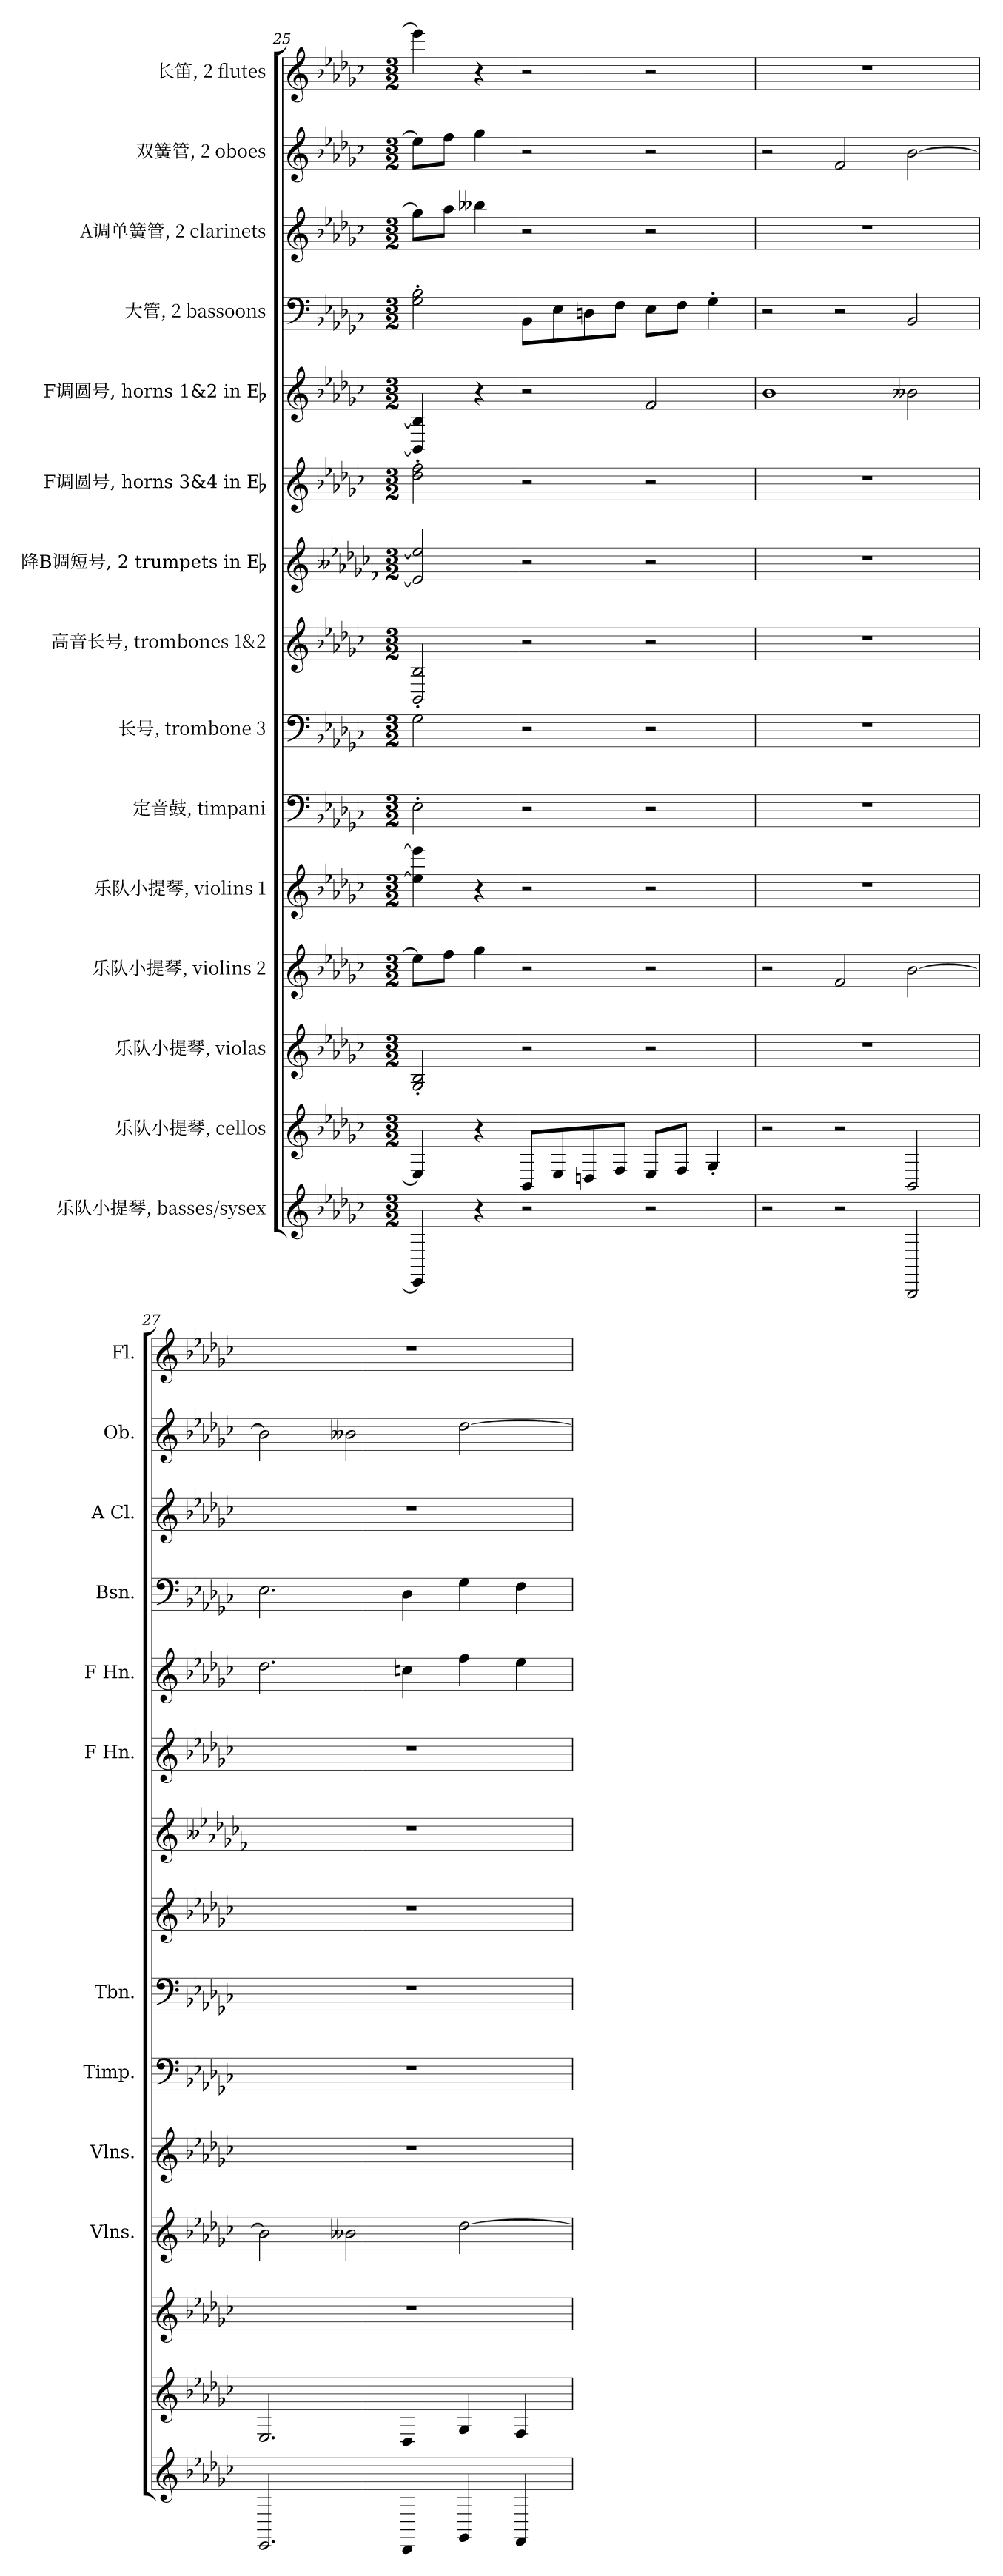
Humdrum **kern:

**kern	**kern	**kern	**kern	**kern	**kern	**kern	**kern	**kern	**kern	**kern	**kern	**kern	**kern	**kern
*part15	*part14	*part13	*part12	*part11	*part10	*part9	*part8	*part7	*part6	*part5	*part4	*part3	*part2	*part1
*staff15	*staff14	*staff13	*staff12	*staff11	*staff10	*staff9	*staff8	*staff7	*staff6	*staff5	*staff4	*staff3	*staff2	*staff1
*I"乐队小提琴, basses/sysex	*I"乐队小提琴, cellos	*I"乐队小提琴, violas	*I"乐队小提琴, violins 2	*I"乐队小提琴, violins 1	*I"定音鼓, timpani	*I"长号, trombone 3	*I"高音长号, trombones 1&amp;2	*I"降B调短号, 2 trumpets in Eb	*I"F调圆号, horns 3&amp;4 in Eb	*I"F调圆号, horns 1&amp;2 in Eb	*I"大管, 2 bassoons	*I"A调单簧管, 2 clarinets	*I"双簧管, 2 oboes	*I"长笛, 2 flutes
*	*	*	*I'Vlns.	*I'Vlns.	*I'Timp.	*I'Tbn.	*	*	*I'F Hn.	*I'F Hn.	*I'Bsn.	*I'A Cl.	*I'Ob.	*I'Fl.
!!LO:PB:g=z
*clefG2	*clefG2	*clefG2	*clefG2	*clefG2	*clefF4	*clefF4	*clefG2	*clefG2	*clefG2	*clefG2	*clefF4	*clefG2	*clefG2	*clefG2
*	*	*	*	*	*	*	*	*ITrd1c2	*ITrd4c7	*ITrd4c7	*	*ITrd2c3	*	*
*k[b-e-a-d-g-c-]	*k[b-e-a-d-g-c-]	*k[b-e-a-d-g-c-]	*k[b-e-a-d-g-c-]	*k[b-e-a-d-g-c-]	*k[b-e-a-d-g-c-]	*k[b-e-a-d-g-c-]	*k[b-e-a-d-g-c-]	*k[b--e-a-d-g-c-f-]	*k[b-e-a-d-g-c-f-]	*k[b-e-a-d-g-c-f-]	*k[b-e-a-d-g-c-]	*k[b-e-a-]	*k[b-e-a-d-g-c-]	*k[b-e-a-d-g-c-]
*M3/2	*M3/2	*M3/2	*M3/2	*M3/2	*M3/2	*M3/2	*M3/2	*M3/2	*M3/2	*M3/2	*M3/2	*M3/2	*M3/2	*M3/2
*MM108	*MM108	*MM108	*MM108	*MM108	*MM108	*MM108	*MM108	*MM108	*MM108	*MM108	*MM108	*MM108	*MM108	*MM108
=25	=25	=25	=25	=25	=25	=25	=25	=25	=25	=25	=25	=25	=25	=25
4EE-/]	4E-/]	2G-/' 2B-/'	8ee-\L]	4ee-\] 4eee-\]	2E-'\	2G-\	2BB-/' 2B-/'	2d#/] 2dd#/]	2g-\' 2b-\'	4EE-/] 4E-/]	2G-\' 2B-\'	8ee-\L]	8ee-\L]	4eee-\]
.	.	.	8ff\J	.	.	.	.	.	.	.	.	8ff\J	8ff\J	.
4r	4r	.	4gg-\	4r	.	.	.	.	.	4r	.	4gg-X\	4gg-\	4r
2r	8BB-/L	2r	2r	2r	2r	2r	2r	2r	2r	2r	8BB-\L	2r	2r	2r
.	8E-/	.	.	.	.	.	.	.	.	.	8E-\	.	.	.
.	8Dn/	.	.	.	.	.	.	.	.	.	8Dn\	.	.	.
.	8F/J	.	.	.	.	.	.	.	.	.	8F\J	.	.	.
2r	8E-/L	2r	2r	2r	2r	2r	2r	2r	2r	2B-/	8E-\L	2r	2r	2r
.	8F/J	.	.	.	.	.	.	.	.	.	8F\J	.	.	.
.	4G-'/	.	.	.	.	.	.	.	.	.	4G-'\	.	.	.
=26	=26	=26	=26	=26	=26	=26	=26	=26	=26	=26	=26	=26	=26	=26
2r	2r	1.r	2r	1.r	1.r	1.r	1.r	1.r	1.r	1e-	2r	1.r	2r	1.r
2r	2r	.	2f/	.	.	.	.	.	.	.	2r	.	2f/	.
2BBB-/	2BB-/	.	[2b-\	.	.	.	.	.	.	2e--X\	2BB-/	.	[2b-\	.
=27	=27	=27	=27	=27	=27	=27	=27	=27	=27	=27	=27	=27	=27	=27
2.EE-/	2.E-/	1.r	2b-\]	1.r	1.r	1.r	1.r	1.r	1.r	2.g-\	2.E-\	1.r	2b-\]	1.r
.	.	.	2b--X\	.	.	.	.	.	.	.	.	.	2b--X\	.
4DD-/	4D-/	.	.	.	.	.	.	.	.	4fn\	4D-\	.	.	.
4GG-/	4G-/	.	[2dd-\	.	.	.	.	.	.	4b-\	4G-\	.	[2dd-\	.
4FF/	4F/	.	.	.	.	.	.	.	.	4a-\	4F\	.	.	.
=	=	=	=	=	=	=	=	=	=	=	=	=	=	=
*-	*-	*-	*-	*-	*-	*-	*-	*-	*-	*-	*-	*-	*-	*-
